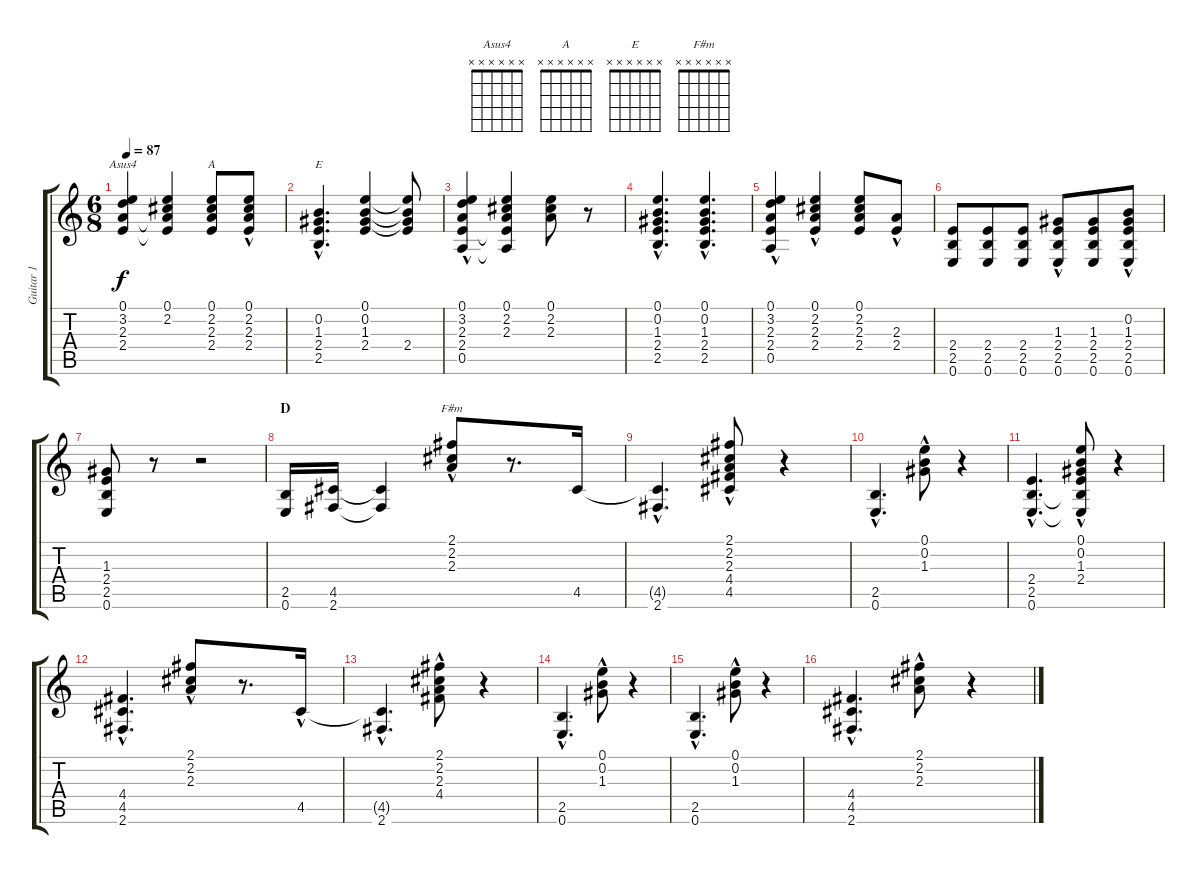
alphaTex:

\track ("Guitar 1" "Guitar 1") {instrument electricguitarclean}
\staff {score tabs}
\tuning (E4 B3 G3 D3 A2 E2) {hide}
\chord ("Asus4" x x x x x x) {firstfret 0}
\chord ("A" x x x x x x) {firstfret 0}
\chord ("E" x x x x x x) {firstfret 0}
\chord ("F#m" x x x x x x) {firstfret 0}
\ts (6 8)
\tempo 87
\clef g2
\ks c
(0.1 3.2 2.3 2.4).4{ch "Asus4" dy f} (0.1 2.2 2.3{t} 2.4{t}).4 (0.1 2.2 2.3 2.4).8{ch "A"} (0.1{hac} 2.2{hac} 2.3{hac} 2.4{hac}).8 |
(0.2{hac} 1.3{hac} 2.4{hac} 2.5{hac}).4{d ch "E"} (0.1 0.2 1.3 2.4).4 (0.1{t} 0.2{t} 1.3{t} 2.4).8 |
(0.1 3.2 2.3{hac} 2.4{hac} 0.5).4 (0.1 2.2 2.3 2.4{t} 0.5{t}).4 (0.1 2.2 2.3).8 r.8 |
(0.1{hac} 0.2{hac} 1.3{hac} 2.4{hac} 2.5{hac}).4{d} (0.1{hac} 0.2{hac} 1.3{hac} 2.4{hac} 2.5{hac}).4{d} |
(0.1 3.2{hac} 2.3{hac} 2.4 0.5).4 (0.1 2.2 2.3{hac} 2.4).4 (0.1 2.2 2.3 2.4).8 (2.3{hac} 2.4{hac}).8 |
(2.4 2.5 0.6).8 (2.4 2.5 0.6).8 (2.4 2.5 0.6).8 (1.3 2.4 2.5 0.6{hac}).8 (1.3 2.4 2.5 0.6).8 (0.2 1.3 2.4 2.5 0.6{hac}).8 |
(1.3 2.4 2.5 0.6).8 r.8 r.2 |
\section ("" "D")
(2.5 0.6).16 (4.5 2.6).16 (4.5{t} 2.6{t}).4 (2.1{hac} 2.2{hac} 2.3{hac}).8{ch "F#m"} r.8{d} 4.5.16 |
(4.5{hac t} 2.6{hac}).4{d} (2.1{hac} 2.2{hac} 2.3{hac} 4.4{hac} 4.5{hac}).8 r.4 |
(2.5{hac} 0.6{hac}).4{d} (0.1{hac} 0.2{hac} 1.3{hac}).8 r.4 |
(2.4{hac} 2.5{hac} 0.6{hac}).4{d} (0.1{hac} 0.2{hac} 1.3{hac} 2.4{hac} 2.5{t} 0.6{t}).8 r.4 |
(4.4{hac} 4.5{hac} 2.6{hac}).4{d} (2.1{hac} 2.2{hac} 2.3{hac}).8 r.8{d} 4.5{hac}.16 |
(4.5{hac t} 2.6{hac}).4{d} (2.1{hac} 2.2{hac} 2.3{hac} 4.4{hac}).8 r.4 |
(2.5{hac} 0.6{hac}).4{d} (0.1{hac} 0.2{hac} 1.3{hac}).8 r.4 |
(2.5{hac} 0.6{hac}).4{d} (0.1{hac} 0.2{hac} 1.3{hac}).8 r.4 |
(4.4{hac} 4.5{hac} 2.6{hac}).4{d} (2.1{hac} 2.2{hac} 2.3{hac}).8 r.4
